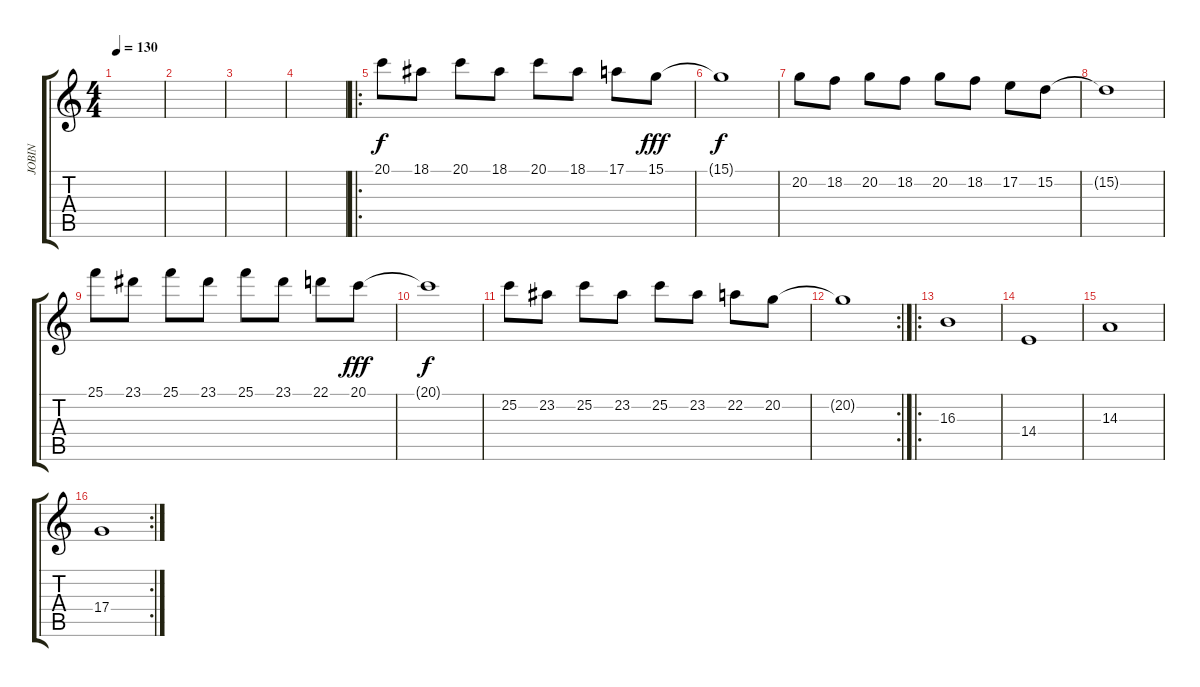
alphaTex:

\track ("JOBIN" "JOBIN") {instrument synthstrings2}
\staff {score tabs}
\tuning (E4 B3 G3 D3 A2 E2) {hide}
\ts (4 4)
\tempo 130
\clef g2
\ks c
|
|
|
|
\ro
20.1.8 18.1.8 20.1.8 18.1.8 20.1.8 18.1.8 17.1.8 15.1.8{dy fff} |
15.1{t}.1{dy f} |
20.2.8 18.2.8 20.2.8 18.2.8 20.2.8 18.2.8 17.2.8 15.2.8 |
15.2{t}.1 |
25.1.8 23.1.8 25.1.8 23.1.8 25.1.8 23.1.8 22.1.8 20.1.8{dy fff} |
20.1{t}.1{dy f} |
25.2.8 23.2.8 25.2.8 23.2.8 25.2.8 23.2.8 22.2.8 20.2.8 |
\rc 2
20.2{t}.1 |
\ro
16.3.1 |
14.4.1 |
14.3.1 |
\rc 2
17.4.1
